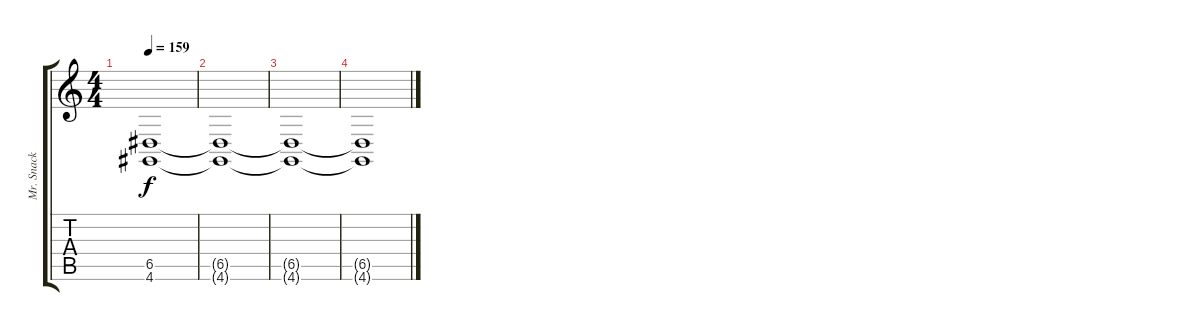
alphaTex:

\track ("Mr. Snack" "Mr. Snack") {instrument acousticgrandpiano}
\staff {score tabs}
\tuning (E4 B3 G3 D3 A2 E2) {hide}
\ts (4 4)
\tempo 159
\clef g2
\ks c
(6.5 4.6).1{dy f} |
(6.5{t} 4.6{t}).1 |
(6.5{t} 4.6{t}).1 |
(6.5{t} 4.6{t}).1
